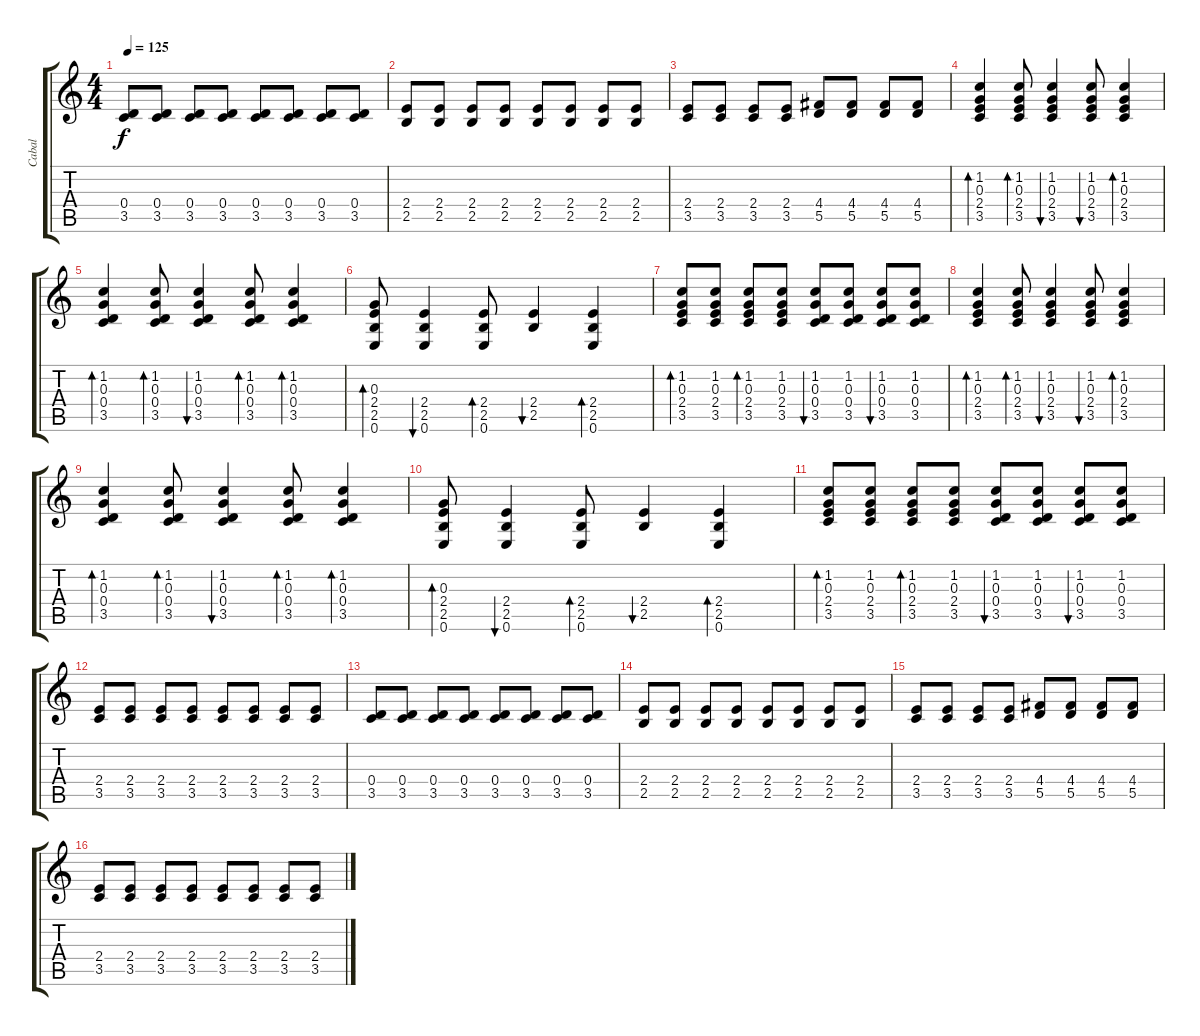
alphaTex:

\track ("Cabal" "Cabal") {instrument acousticguitarsteel}
\staff {score tabs}
\tuning (E4 B3 G3 D3 A2 E2) {hide}
\ts (4 4)
\tempo 125
\clef g2
\ks c
(0.4 3.5).8{dy f} (0.4 3.5).8 (0.4 3.5).8 (0.4 3.5).8 (0.4 3.5).8 (0.4 3.5).8 (0.4 3.5).8 (0.4 3.5).8 |
(2.4 2.5).8 (2.4 2.5).8 (2.4 2.5).8 (2.4 2.5).8 (2.4 2.5).8 (2.4 2.5).8 (2.4 2.5).8 (2.4 2.5).8 |
(2.4 3.5).8 (2.4 3.5).8 (2.4 3.5).8 (2.4 3.5).8 (4.4 5.5).8 (4.4 5.5).8 (4.4 5.5).8 (4.4 5.5).8 |
(1.2 0.3 2.4 3.5).4{bd 60 volume 11 instrument acousticguitarsteel} (1.2 0.3 2.4 3.5).8{bd 60} (1.2 0.3 2.4 3.5).4{bu 60} (1.2 0.3 2.4 3.5).8{bu 60} (1.2 0.3 2.4 3.5).4{bd 60} |
(1.2 0.3 0.4 3.5).4{bd 60} (1.2 0.3 0.4 3.5).8{bd 60} (1.2 0.3 0.4 3.5).4{bu 60} (1.2 0.3 0.4 3.5).8{bd 60} (1.2 0.3 0.4 3.5).4{bd 60} |
(0.3 2.4 2.5 0.6).8{bd 60} (2.4 2.5 0.6).4{bu 60} (2.4 2.5 0.6).8{bd 60} (2.4 2.5).4{bu 60} (2.4 2.5 0.6).4{bd 60} |
(1.2 0.3 2.4 3.5).8{bd 60} (1.2 0.3 2.4 3.5).8 (1.2 0.3 2.4 3.5).8{bd 60} (1.2 0.3 2.4 3.5).8 (1.2 0.3 0.4 3.5).8{bu 60} (1.2 0.3 0.4 3.5).8 (1.2 0.3 0.4 3.5).8{bu 60} (1.2 0.3 0.4 3.5).8 |
(1.2 0.3 2.4 3.5).4{bd 60 volume 11 instrument acousticguitarsteel} (1.2 0.3 2.4 3.5).8{bd 60} (1.2 0.3 2.4 3.5).4{bu 60} (1.2 0.3 2.4 3.5).8{bu 60} (1.2 0.3 2.4 3.5).4{bd 60} |
(1.2 0.3 0.4 3.5).4{bd 60} (1.2 0.3 0.4 3.5).8{bd 60} (1.2 0.3 0.4 3.5).4{bu 60} (1.2 0.3 0.4 3.5).8{bd 60} (1.2 0.3 0.4 3.5).4{bd 60} |
(0.3 2.4 2.5 0.6).8{bd 60} (2.4 2.5 0.6).4{bu 60} (2.4 2.5 0.6).8{bd 60} (2.4 2.5).4{bu 60} (2.4 2.5 0.6).4{bd 60} |
(1.2 0.3 2.4 3.5).8{bd 60} (1.2 0.3 2.4 3.5).8 (1.2 0.3 2.4 3.5).8{bd 60} (1.2 0.3 2.4 3.5).8 (1.2 0.3 0.4 3.5).8{bu 60} (1.2 0.3 0.4 3.5).8 (1.2 0.3 0.4 3.5).8{bu 60} (1.2 0.3 0.4 3.5).8 |
(2.4 3.5).8{volume 16 instrument distortionguitar} (2.4 3.5).8 (2.4 3.5).8 (2.4 3.5).8 (2.4 3.5).8 (2.4 3.5).8 (2.4 3.5).8 (2.4 3.5).8 |
(0.4 3.5).8 (0.4 3.5).8 (0.4 3.5).8 (0.4 3.5).8 (0.4 3.5).8 (0.4 3.5).8 (0.4 3.5).8 (0.4 3.5).8 |
(2.4 2.5).8 (2.4 2.5).8 (2.4 2.5).8 (2.4 2.5).8 (2.4 2.5).8 (2.4 2.5).8 (2.4 2.5).8 (2.4 2.5).8 |
(2.4 3.5).8 (2.4 3.5).8 (2.4 3.5).8 (2.4 3.5).8 (4.4 5.5).8 (4.4 5.5).8 (4.4 5.5).8 (4.4 5.5).8 |
(2.4 3.5).8{volume 16 instrument distortionguitar} (2.4 3.5).8 (2.4 3.5).8 (2.4 3.5).8 (2.4 3.5).8 (2.4 3.5).8 (2.4 3.5).8 (2.4 3.5).8
